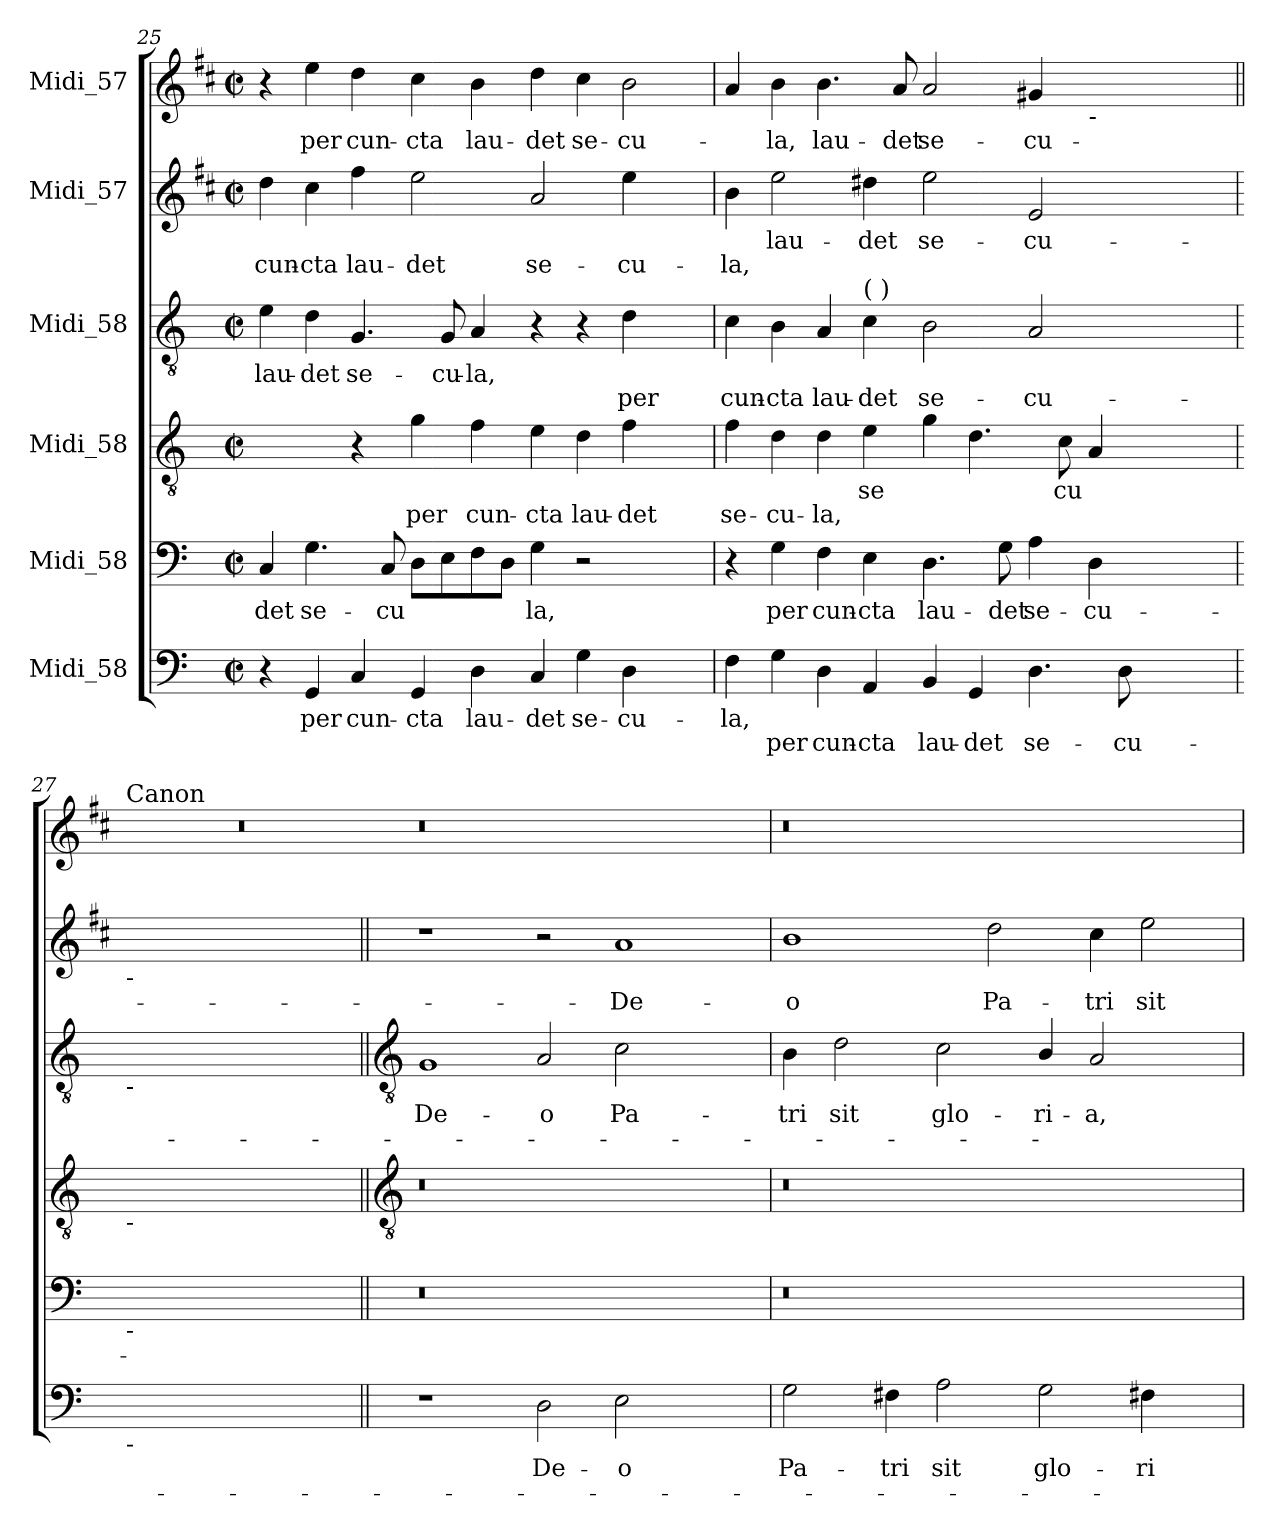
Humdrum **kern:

**kern	**text	**text	**kern	**text	**kern	**text	**text	**kern	**text	**text	**kern	**text	**text	**kern	**text
*part6	*part6	*part6	*part5	*part5	*part4	*part4	*part4	*part3	*part3	*part3	*part2	*part2	*part2	*part1	*part1
*staff6	*staff6	*staff6	*staff5	*staff5	*staff4	*staff4	*staff4	*staff3	*staff3	*staff3	*staff2	*staff2	*staff2	*staff1	*staff1
*I"Midi_58	*	*	*I"Midi_58	*	*I"Midi_58	*	*	*I"Midi_58	*	*	*I"Midi_57	*	*	*I"Midi_57	*
!!LO:LB:g=z
*clefF4	*	*	*clefF4	*	*clefGv2	*	*	*clefGv2	*	*	*clefG2	*	*	*clefG2	*
*	*	*	*	*	*	*	*	*	*	*	*ITrd1c2	*	*	*ITrd1c2	*
*k[]	*	*	*k[]	*	*k[]	*	*	*k[]	*	*	*k[]	*	*	*k[]	*
*C:	*	*	*C:	*	*C:	*	*	*C:	*	*	*C:	*	*	*C:	*
*M4/2	*	*	*M4/2	*	*M4/2	*	*	*M4/2	*	*	*M4/2	*	*	*M4/2	*
*met(c|)	*	*	*met(c|)	*	*met(c|)	*	*	*met(c|)	*	*	*met(c|)	*	*	*met(c|)	*
=25	=25	=25	=25	=25	=25	=25	=25	=25	=25	=25	=25	=25	=25	=25	=25
!	!	!	!	!LO:LY:b	!	!	!	!	!LO:LY:b	!	!	!	!LO:LY:b	!	!
4r	.	.	4C	-det	2Gyy]	.	.	4e	lau-	.	4cc	.	cun-	4r	.
!	!LO:LY:b	!	!	!LO:LY:b	!	!	!	!	!LO:LY:b	!	!	!	!LO:LY:b	!	!LO:LY:b
4GG	per	.	4.G	se-	.	.	.	4d	-det	.	4b	.	-cta	4dd	per
!	!LO:LY:b	!	!	!	!	!	!	!	!LO:LY:b	!	!	!	!LO:LY:b	!	!LO:LY:b
4C	cun-	.	.	.	4r	.	.	4.G	se-	.	4ee	.	lau-	4cc	cun-
!	!	!	!	!LO:LY:b	!	!	!	!	!	!	!	!	!	!	!
.	.	.	8C	-cu	.	.	.	.	.	.	.	.	.	.	.
!	!LO:LY:b	!	!	!	!	!	!LO:LY:b	!	!	!	!	!	!LO:LY:b	!	!LO:LY:b
4GG	-cta	.	8DL	.	4g	.	per	.	.	.	2dd	.	-det	4b	-cta
!	!	!	!	!	!	!	!	!	!LO:LY:b	!	!	!	!	!	!
.	.	.	8E	.	.	.	.	8G	-cu-	.	.	.	.	.	.
!	!LO:LY:b	!	!	!	!	!	!LO:LY:b	!	!LO:LY:b	!	!	!	!	!	!LO:LY:b
4D	lau-	.	8F	.	4f	.	cun-	4A	-la,	.	.	.	.	4a	lau-
.	.	.	8DJ	.	.	.	.	.	.	.	.	.	.	.	.
!	!LO:LY:b	!	!	!LO:LY:b	!	!	!LO:LY:b	!	!	!	!	!	!LO:LY:b	!	!LO:LY:b
4C	-det	.	4G	la,	4e	.	-cta	4r	.	.	2g	.	se-	4cc	-det
!	!LO:LY:b	!	!	!	!	!	!LO:LY:b	!	!	!	!	!	!	!	!LO:LY:b
4G	se-	.	2r	.	4d	.	lau-	4r	.	.	.	.	.	4b	se-
!	!LO:LY:b	!	!	!	!	!	!LO:LY:b	!	!	!LO:LY:b	!	!	!LO:LY:b	!	!LO:LY:b
4D	-cu-	.	.	.	4f	.	-det	4d	.	per	4dd	.	-cu-	2a	-cu-
4ryy	.	.	4ryy	.	4ryy	.	.	4ryy	.	.	4ryy	.	.	.	.
=26	=26	=26	=26	=26	=26	=26	=26	=26	=26	=26	=26	=26	=26	=26	=26
!	!LO:LY:b	!	!	!	!	!	!LO:LY:b	!	!	!LO:LY:b	!	!	!LO:LY:b	!	!
4F	-la,	.	4r	.	4f	.	se-	4c	.	cun-	4a	.	-la,	4g	.
!	!	!LO:LY:b	!	!LO:LY:b	!	!	!LO:LY:b	!	!	!LO:LY:b	!	!LO:LY:b	!	!	!LO:LY:b
4G	.	per	4G	per	4d	.	-cu-	4B	.	-cta	2dd	lau-	.	4a	-la,
!	!	!LO:LY:b	!	!LO:LY:b	!	!	!LO:LY:b	!	!	!LO:LY:b	!	!	!	!	!LO:LY:b
4D	.	cun-	4F	cun-	4d	.	-la,	4A	.	lau-	.	.	.	4.a	lau-
!	!	!	!	!	!	!	!	!LO:TX:a:t=(  )	!	!	!	!	!	!	!
!	!	!LO:LY:b	!	!LO:LY:b	!	!LO:LY:b	!	!	!	!LO:LY:b	!	!LO:LY:b	!	!	!
4AA	.	-cta	4E	-cta	4e	se	.	4c	.	-det	4cc#X	-det	.	.	.
!	!	!	!	!	!	!	!	!	!	!	!	!	!	!	!LO:LY:b
.	.	.	.	.	.	.	.	.	.	.	.	.	.	8g	-det
!	!	!LO:LY:b	!	!LO:LY:b	!	!	!	!	!	!LO:LY:b	!	!LO:LY:b	!	!	!LO:LY:b
4BB	.	lau-	4.D	lau-	4g	.	.	2B	.	se-	2dd	se-	.	2g	se-
!	!	!LO:LY:b	!	!	!	!	!	!	!	!	!	!	!	!	!
4GG	.	-det	.	.	4.d	.	.	.	.	.	.	.	.	.	.
!	!	!	!	!LO:LY:b	!	!	!	!	!	!	!	!	!	!	!
.	.	.	8G	-det	.	.	.	.	.	.	.	.	.	.	.
!	!	!LO:LY:b	!	!LO:LY:b	!	!	!	!	!	!LO:LY:b	!	!LO:LY:b	!	!	!LO:LY:b
4.D	.	se-	4A	se-	.	.	.	2A	.	-cu-	2d	-cu-	.	4f#X	-cu-
!	!	!	!	!	!	!LO:LY:b	!	!	!	!	!	!	!	!	!
.	.	.	.	.	8c	cu	.	.	.	.	.	.	.	.	.
!	!	!	!	!	!	!	!	!	!	!	!	!	!	!LO:TX:b:t=-	!
!	!	!	!	!LO:LY:b	!	!	!	!	!	!	!	!	!	!	!LO:LY:b
.	.	.	4D	-cu-	4A	.	.	.	.	.	.	.	.	1g;<yy	-la.
!	!	!LO:LY:b	!	!	!	!	!	!	!	!	!	!	!	!	!
8D	.	-cu-	.	.	.	.	.	.	.	.	.	.	.	.	.
2.ryy	.	.	2.ryy	.	2.ryy	.	.	2.ryy	.	.	2.ryy	.	.	.	.
!!LO:LB:g=z
=27	=27||	=27||	=27	=27||	=27	=27||	=27||	=27	=27||	=27||	=27	=27||	=27||	=27||	=27||
!	!	!	!	!	!	!	!	!	!	!	!	!	!	!LO:TX:a:t=Canon	!
!	!	!	!	!	!	!	!	!	!	!	!LO:TX:b:t=-	!	!	!	!
!	!	!	!	!	!	!	!	!LO:TX:b:t=-	!	!	!	!	!	!	!
!	!	!	!	!	!LO:TX:b:t=-	!	!	!	!	!	!	!	!	!	!
!	!	!	!LO:TX:b:t=-	!	!	!	!	!	!	!	!	!	!	!	!
!LO:TX:b:t=-	!	!	!	!	!	!	!	!	!	!	!	!	!	!	!
!	!	!LO:LY:b	!	!LO:LY:b	!	!LO:LY:b	!	!	!	!LO:LY:b	!	!LO:LY:b	!	!	!
1GG;<yy	.	-la.	1D;<yy	-la.	1B;<yy	la.	.	1G;<yy	.	-la.	1d;<yy	-la.	.	0r	.
1ryy	.	.	1ryy	.	1ryy	.	.	1ryy	.	.	1ryy	.	.	.	.
!!LO:LB:g=z
=28||	=28	=28	=28||	=28	=28||	=28	=28	=28||	=28	=28	=28||	=28	=28	=28	=28
*	*	*	*	*	*clefGv2	*	*	*clefGv2	*	*	*	*	*	*	*
!	!	!	!	!	!	!	!	!	!LO:LY:b	!	!	!	!	!	!
1r	.	.	0r	.	0r	.	.	1G	De-	.	1r	.	.	0r	.
!	!LO:LY:b	!	!	!	!	!	!	!	!LO:LY:b	!	!	!	!	!	!
2D\	De-	.	.	.	.	.	.	2A/	-o	.	2r	.	.	.	.
!	!LO:LY:b	!	!	!	!	!	!	!	!LO:LY:b	!	!	!LO:LY:b	!	!	!
2E\	-o	.	.	.	.	.	.	2c\	Pa-	.	1g/	De-	.	.	.
2ryy	.	.	2ryy	.	2ryy	.	.	2ryy	.	.	.	.	.	2ryy	.
=29	=29	=29	=29	=29	=29	=29	=29	=29	=29	=29	=29	=29	=29	=29	=29
!	!LO:LY:b	!	!	!	!	!	!	!	!LO:LY:b	!	!	!LO:LY:b	!	!	!
2G\	Pa-	.	0r	.	0r	.	.	4B\	-tri	.	1a/	-o	.	0r	.
!	!	!	!	!	!	!	!	!	!LO:LY:b	!	!	!	!	!	!
.	.	.	.	.	.	.	.	2d\	sit	.	.	.	.	.	.
!	!LO:LY:b	!	!	!	!	!	!	!	!	!	!	!	!	!	!
4F#X\	-tri	.	.	.	.	.	.	.	.	.	.	.	.	.	.
!	!LO:LY:b	!	!	!	!	!	!	!	!LO:LY:b	!	!	!	!	!	!
2A\	sit	.	.	.	.	.	.	2c\	glo-	.	.	.	.	.	.
!	!	!	!	!	!	!	!	!	!	!	!	!LO:LY:b	!	!	!
.	.	.	.	.	.	.	.	.	.	.	2cc\	Pa-	.	.	.
!	!LO:LY:b	!	!	!	!	!	!	!	!LO:LY:b	!	!	!	!	!	!
2G\	glo-	.	.	.	.	.	.	4B/	-ri-	.	.	.	.	.	.
!	!	!	!	!	!	!	!	!	!LO:LY:b	!	!	!LO:LY:b	!	!	!
.	.	.	.	.	.	.	.	2A/	-a,	.	4b\	-tri	.	.	.
!	!LO:LY:b	!	!	!	!	!	!	!	!	!	!	!LO:LY:b	!	!	!
4F#X\	-ri-	.	.	.	.	.	.	.	.	.	2dd\	sit	.	.	.
4ryy	.	.	4ryy	.	4ryy	.	.	4ryy	.	.	.	.	.	4ryy	.
=	=	=	=	=	=	=	=	=	=	=	=	=	=	=	=
*-	*-	*-	*-	*-	*-	*-	*-	*-	*-	*-	*-	*-	*-	*-	*-
